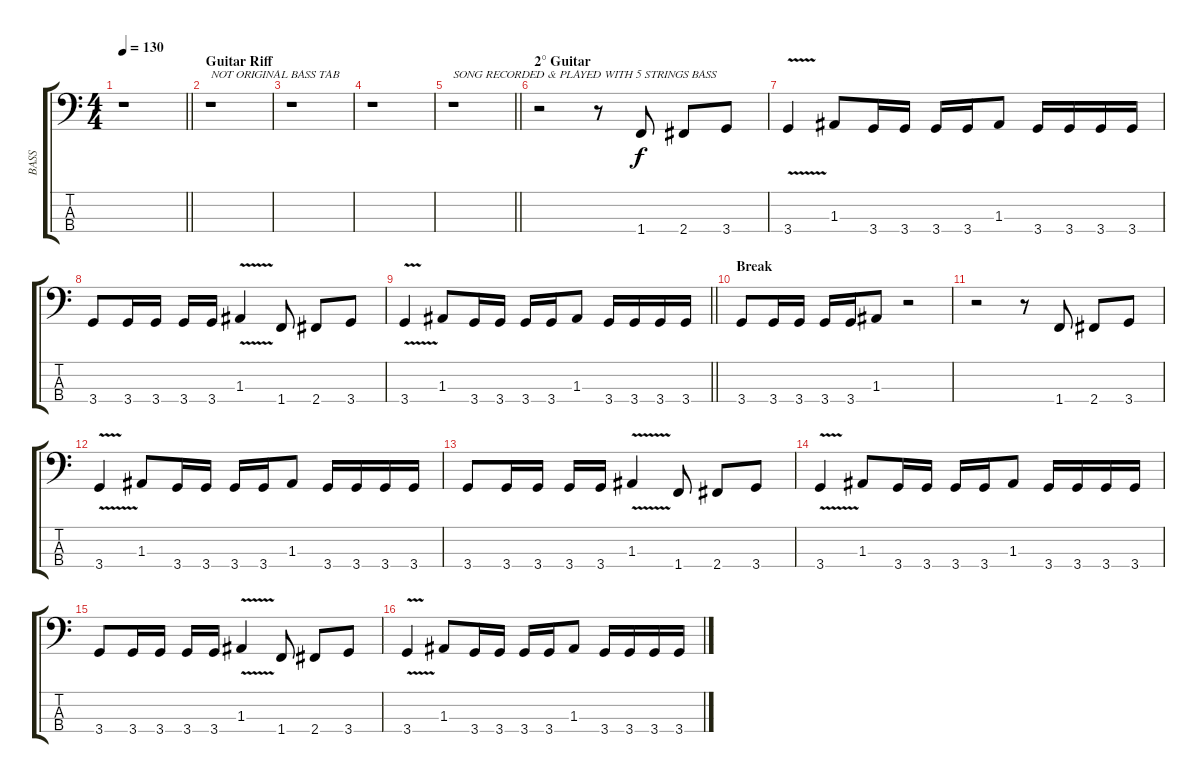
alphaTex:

\track ("BASS" "BASS") {instrument electricbasspick}
\staff {score tabs}
\tuning (G2 D2 A1 E1) {hide}
\ts (4 4)
\tempo 130
\clef f4
\barLineRight lightlight
\ks c
r.1{dy f instrument electricbasspick} |
\section ("" "Guitar Riff")
r.1{txt "NOT ORIGINAL BASS TAB"} |
r.1 |
r.1 |
\barLineRight lightlight
r.1{txt "SONG RECORDED & PLAYED WITH 5 STRINGS BASS"} |
\section ("" "2° Guitar")
r.2 r.8 1.4.8 2.4.8 3.4.8 |
3.4{v}.4 1.3.8 3.4.16 3.4.16 3.4.16 3.4.16 1.3.8 3.4.16 3.4.16 3.4.16 3.4.16 |
3.4.8 3.4.16 3.4.16 3.4.16 3.4.16 1.3{v}.4 1.4.8 2.4.8 3.4.8 |
\barLineRight lightlight
3.4{v}.4 1.3.8 3.4.16 3.4.16 3.4.16 3.4.16 1.3.8 3.4.16 3.4.16 3.4.16 3.4.16 |
\section ("" "Break")
3.4.8 3.4.16 3.4.16 3.4.16 3.4.16 1.3.8 r.2 |
r.2 r.8 1.4.8 2.4.8 3.4.8 |
3.4{v}.4 1.3.8 3.4.16 3.4.16 3.4.16 3.4.16 1.3.8 3.4.16 3.4.16 3.4.16 3.4.16 |
3.4.8 3.4.16 3.4.16 3.4.16 3.4.16 1.3{v}.4 1.4.8 2.4.8 3.4.8 |
3.4{v}.4 1.3.8 3.4.16 3.4.16 3.4.16 3.4.16 1.3.8 3.4.16 3.4.16 3.4.16 3.4.16 |
3.4.8 3.4.16 3.4.16 3.4.16 3.4.16 1.3{v}.4 1.4.8 2.4.8 3.4.8 |
3.4{v}.4 1.3.8 3.4.16 3.4.16 3.4.16 3.4.16 1.3.8 3.4.16 3.4.16 3.4.16 3.4.16
